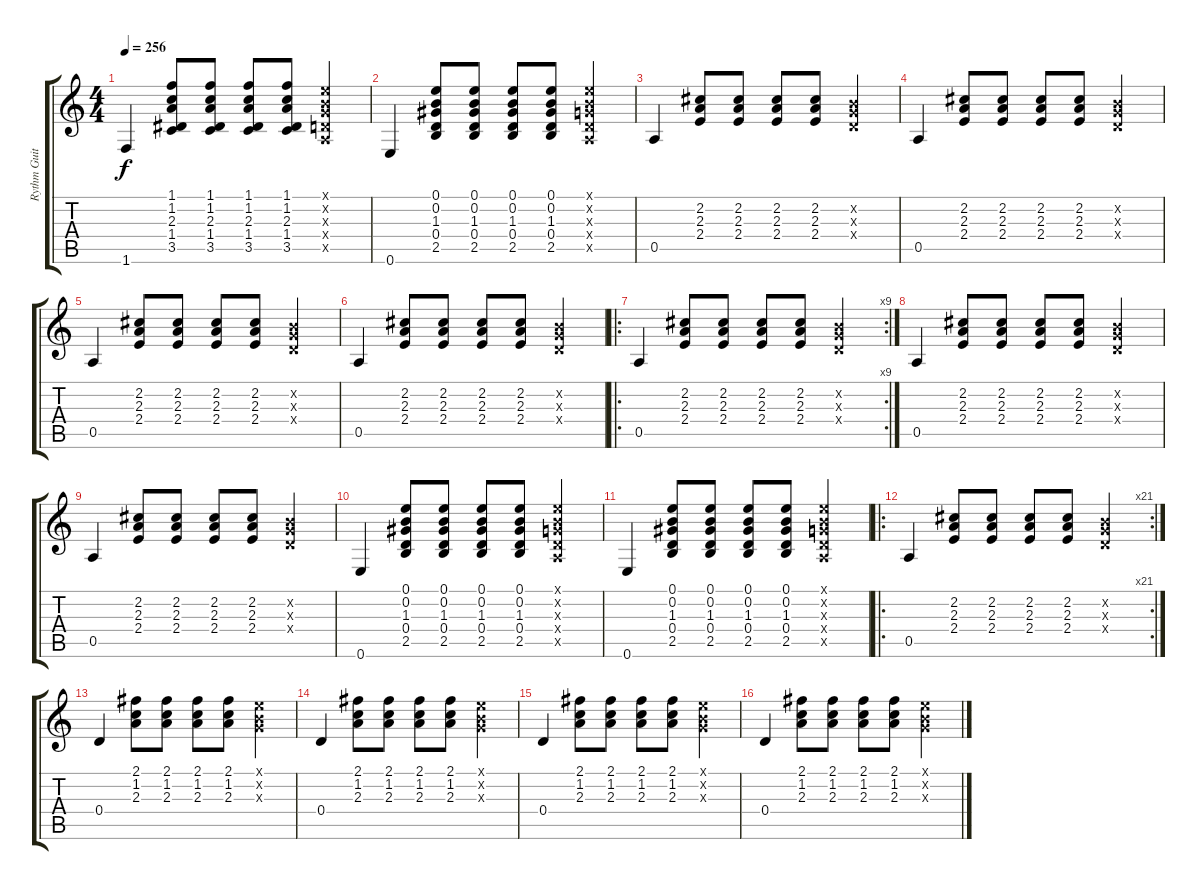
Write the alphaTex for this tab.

\track ("Rythm Guitar" "Rythm Guit") {instrument acousticguitarsteel}
\staff {score tabs}
\tuning (E4 B3 G3 D3 A2 E2) {hide}
\ts (4 4)
\tempo 256
\clef g2
\ks c
1.6.4{dy f} (1.1 1.2 2.3 1.4 3.5).8 (1.1 1.2 2.3 1.4 3.5).8 (1.1 1.2 2.3 1.4 3.5).8 (1.1 1.2 2.3 1.4 3.5).8 (0.1{x} 0.2{x} 0.3{x} 0.4{x} 0.5{x}).4 |
0.6.4 (0.1 0.2 1.3 0.4 2.5).8 (0.1 0.2 1.3 0.4 2.5).8 (0.1 0.2 1.3 0.4 2.5).8 (0.1 0.2 1.3 0.4 2.5).8 (0.1{x} 0.2{x} 0.3{x} 0.4{x} 0.5{x}).4 |
0.5.4 (2.2 2.3 2.4).8 (2.2 2.3 2.4).8 (2.2 2.3 2.4).8 (2.2 2.3 2.4).8 (0.2{x} 0.3{x} 0.4{x}).4 |
0.5.4 (2.2 2.3 2.4).8 (2.2 2.3 2.4).8 (2.2 2.3 2.4).8 (2.2 2.3 2.4).8 (0.2{x} 0.3{x} 0.4{x}).4 |
0.5.4 (2.2 2.3 2.4).8 (2.2 2.3 2.4).8 (2.2 2.3 2.4).8 (2.2 2.3 2.4).8 (0.2{x} 0.3{x} 0.4{x}).4 |
0.5.4 (2.2 2.3 2.4).8 (2.2 2.3 2.4).8 (2.2 2.3 2.4).8 (2.2 2.3 2.4).8 (0.2{x} 0.3{x} 0.4{x}).4 |
\ro
\rc 9
0.5.4 (2.2 2.3 2.4).8 (2.2 2.3 2.4).8 (2.2 2.3 2.4).8 (2.2 2.3 2.4).8 (0.2{x} 0.3{x} 0.4{x}).4 |
0.5.4 (2.2 2.3 2.4).8 (2.2 2.3 2.4).8 (2.2 2.3 2.4).8 (2.2 2.3 2.4).8 (0.2{x} 0.3{x} 0.4{x}).4 |
0.5.4 (2.2 2.3 2.4).8 (2.2 2.3 2.4).8 (2.2 2.3 2.4).8 (2.2 2.3 2.4).8 (0.2{x} 0.3{x} 0.4{x}).4 |
0.6.4 (0.1 0.2 1.3 0.4 2.5).8 (0.1 0.2 1.3 0.4 2.5).8 (0.1 0.2 1.3 0.4 2.5).8 (0.1 0.2 1.3 0.4 2.5).8 (0.1{x} 0.2{x} 0.3{x} 0.4{x} 0.5{x}).4 |
0.6.4 (0.1 0.2 1.3 0.4 2.5).8 (0.1 0.2 1.3 0.4 2.5).8 (0.1 0.2 1.3 0.4 2.5).8 (0.1 0.2 1.3 0.4 2.5).8 (0.1{x} 0.2{x} 0.3{x} 0.4{x} 0.5{x}).4 |
\ro
\rc 21
0.5.4 (2.2 2.3 2.4).8 (2.2 2.3 2.4).8 (2.2 2.3 2.4).8 (2.2 2.3 2.4).8 (0.2{x} 0.3{x} 0.4{x}).4 |
0.4.4 (2.1 1.2 2.3).8 (2.1 1.2 2.3).8 (2.1 1.2 2.3).8 (2.1 1.2 2.3).8 (0.1{x} 0.2{x} 0.3{x}).4 |
0.4.4 (2.1 1.2 2.3).8 (2.1 1.2 2.3).8 (2.1 1.2 2.3).8 (2.1 1.2 2.3).8 (0.1{x} 0.2{x} 0.3{x}).4 |
0.4.4 (2.1 1.2 2.3).8 (2.1 1.2 2.3).8 (2.1 1.2 2.3).8 (2.1 1.2 2.3).8 (0.1{x} 0.2{x} 0.3{x}).4 |
0.4.4 (2.1 1.2 2.3).8 (2.1 1.2 2.3).8 (2.1 1.2 2.3).8 (2.1 1.2 2.3).8 (0.1{x} 0.2{x} 0.3{x}).4
